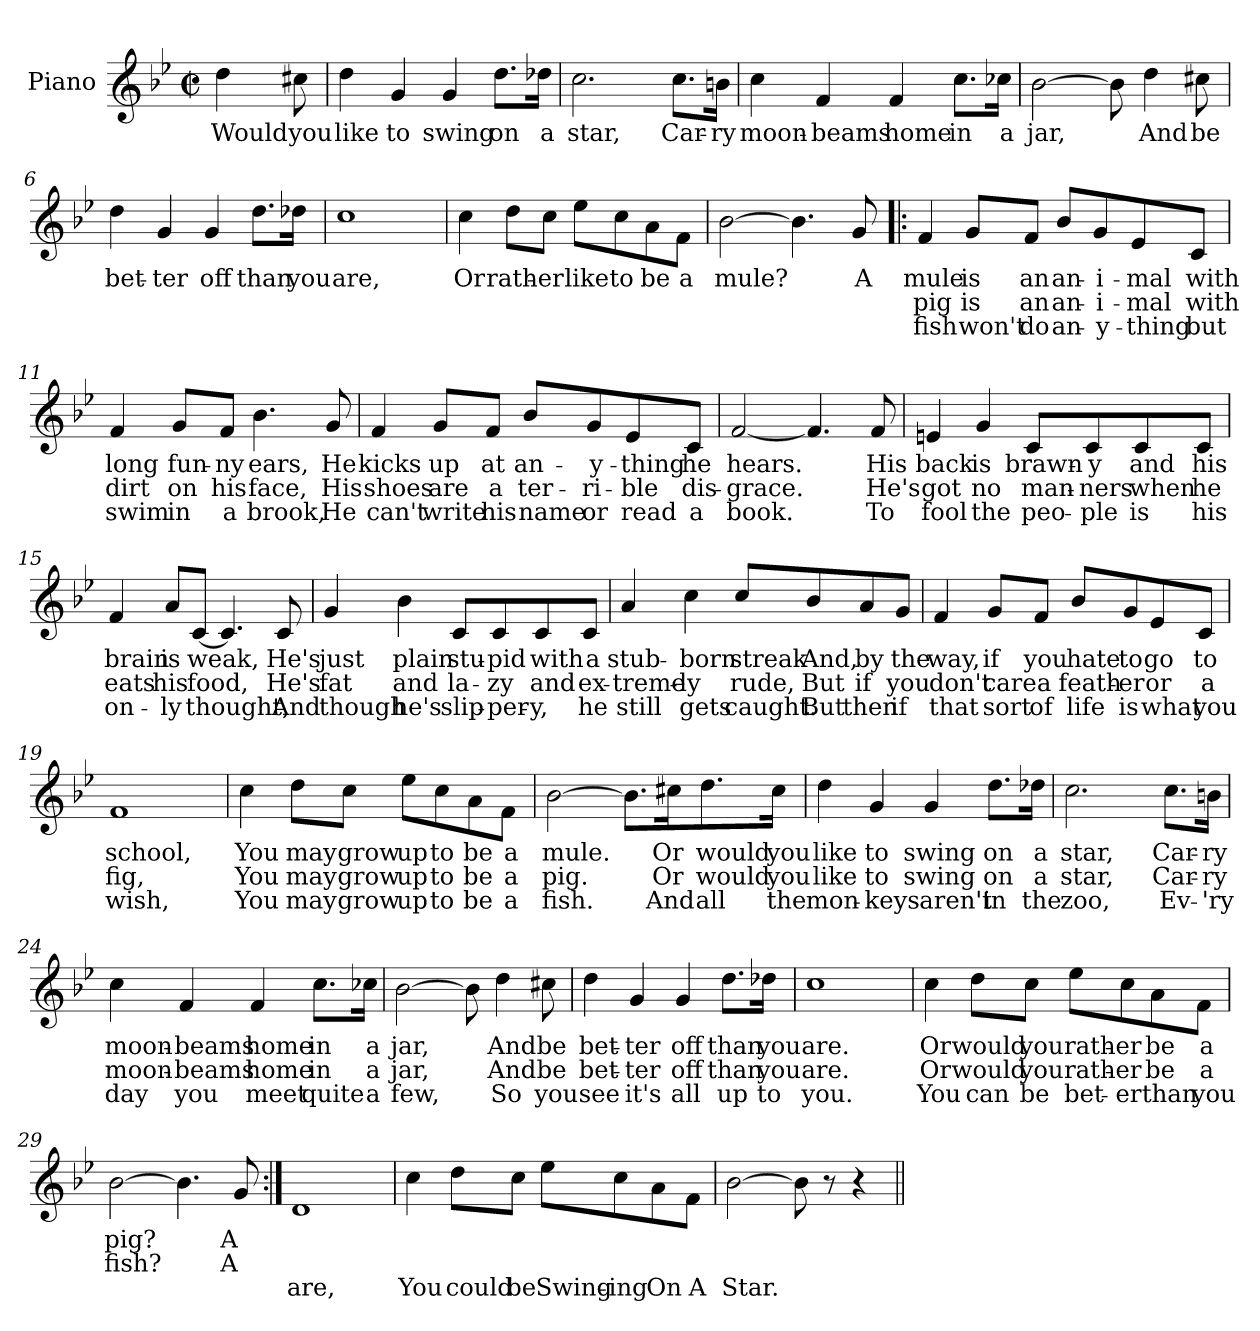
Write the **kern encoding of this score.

**kern	**text	**text	**text
*part1	*part1	*part1	*part1
*staff1	*staff1	*staff1	*staff1
*I"Piano	*	*	*
*I'Pno	*	*	*
*clefG2	*	*	*
*k[b-e-]	*	*	*
*B-:	*	*	*
*M2/2	*	*	*
*met(c|)	*	*	*
=1	=1	=1	=1
4dd\	Would	.	.
8cc#X\	you	.	.
=2	=2	=2	=2
4dd\	like	.	.
4g/	to	.	.
4g/	swing	.	.
8.dd\L	on	.	.
16dd-X\J	a	.	.
=3	=3	=3	=3
2.cc\	star,	.	.
8.cc\L	Car-	.	.
16bn\J	-ry	.	.
=4	=4	=4	=4
4cc\	moon-	.	.
4f/	-beams	.	.
4f/	home	.	.
8.cc\L	in	.	.
16cc-X\J	a	.	.
=5	=5	=5	=5
[2b-\	jar,	.	.
8b-\]	.	.	.
4dd\	And	.	.
8cc#X\	be	.	.
!!LO:LB:g=z
=6	=6	=6	=6
4dd\	bet-	.	.
4g/	-ter	.	.
4g/	off	.	.
8.dd\L	than	.	.
16dd-X\J	you	.	.
=7	=7	=7	=7
1cc	are,	.	.
=8	=8	=8	=8
4cc\	Or	.	.
8dd\L	rath-	.	.
8cc\J	-er	.	.
8ee-\L	like	.	.
8cc\	to	.	.
8a\	be	.	.
8f\J	a	.	.
=9	=9	=9	=9
[2b-\	mule?	.	.
4.b-\]	.	.	.
8g/	A	.	.
!!LO:LB:g=z
=10!|:	=10!|:	=10!|:	=10!|:
4f/	mule	pig	fish
8g/L	is	is	won't
8f/J	an	an	do
8b-/L	an-	an-	an-
8g/	-i-	i-	-y-
8e-/	-mal	-mal	-thing
8c/J	with	with	but
=11	=11	=11	=11
4f/	long	dirt	swim
8g/L	fun-	on	in
8f/J	-ny	his	a
4.b-\	ears,	face,	brook,
8g/	He	His	He
=12	=12	=12	=12
4f/	kicks	shoes	can't
8g/L	up	are	write
8f/J	at	a	his
8b-/L	an-	ter-	name
8g/	-y-	-ri-	or
8e-/	-thing	-ble	read
8c/J	he	dis-	a
=13	=13	=13	=13
[2f/	hears.	-grace.	book.
4.f/]	.	.	.
8f/	His	He's	To
!!LO:LB:g=z
=14	=14	=14	=14
4en/	back	got	fool
4g/	is	no	the
8c/L	brawn-	man-	peo-
8c/	-y	-ners	-ple
8c/	and	when	is
8c/J	his	he	his
=15	=15	=15	=15
4f/	brain	eats	on-
8a/L	is	his	-ly
[8c/J	weak,	food,	thought,
4.c/]	.	.	.
8c/	He's	He's	And
!!LO:LB:g=z
=16	=16	=16	=16
4g/	just	fat	though
4b-\	plain	and	he's
8c/L	stu-	la-	slip-
8c/	-pid	-zy	-per-
8c/	with	and	-y,
8c/J	a	ex-	he
=17	=17	=17	=17
4a/	stub-	-treme-	still
4cc\	-born	-ly	gets
8cc/L	streak	rude,	caught.
8b-/	And,	But	But
8a/	by	if	then
8g/J	the	you	if
!!LO:LB:g=z
=18	=18	=18	=18
4f/	way,	don't	that
8g/L	if	care	sort
8f/J	you	a	of
8b-/L	hate	feath-	life
8g/	to	-er	is
8e-/	go	or	what
8c/J	to	a	you
=19	=19	=19	=19
1f	school,	fig,	wish,
=20	=20	=20	=20
4cc\	You	You	You
8dd\L	may	may	may
8cc\J	grow	grow	grow
8ee-\L	up	up	up
8cc\	to	to	to
8a\	be	be	be
8f\J	a	a	a
!!LO:PB:g=z
=21	=21	=21	=21
[2b-\	mule.	pig.	fish.
8.b-\L]	.	.	.
16cc#X\	Or	Or	And
8.dd\	would	would	all
16cc#\J	you	you	the
=22	=22	=22	=22
4dd\	like	like	mon-
4g/	to	to	-keys
4g/	swing	swing	aren't
8.dd\L	on	on	in
16dd-X\J	a	a	the
!!LO:LB:g=z
=23	=23	=23	=23
2.cc\	star,	star,	zoo,
8.cc\L	Car-	Car-	Ev-
16bn\J	-ry	-ry	-'ry
=24	=24	=24	=24
4cc\	moon-	moon-	day
4f/	-beams	-beams	you
4f/	home	home	meet
8.cc\L	in	in	quite
16cc-X\J	a	a	a
=25	=25	=25	=25
[2b-\	jar,	jar,	few,
8b-\]	.	.	.
4dd\	And	And	So
8cc#X\	be	be	you
=26	=26	=26	=26
4dd\	bet-	bet-	see
4g/	-ter	-ter	it's
4g/	off	off	all
8.dd\L	than	than	up
16dd-X\J	you	you	to
=27	=27	=27	=27
1cc	are.	are.	you.
!!LO:LB:g=z
=28	=28	=28	=28
4cc\	Or	Or	You
8dd\L	would	would	can
8cc\J	you	you	be
8ee-\L	rath-	rath-	bet-
8cc\	-er	-er	-er
8a\	be	be	than
8f\J	a	a	you
=29	=29	=29	=29
[2b-\	pig?	fish?	.
4.b-\]	.	.	.
8g/	A	A	.
=30:|!	=30:|!	=30:|!	=30:|!
1d	.	.	are,
=31	=31	=31	=31
4cc\	.	.	You
8dd\L	.	.	could
8cc\J	.	.	be
8ee-\L	.	.	Swing-
8cc\	.	.	-ing
8a\	.	.	On
8f\J	.	.	A
=32	=32	=32	=32
[2b-\	.	.	Star.
8b-\]	.	.	.
8r	.	.	.
4r	.	.	.
=||	=||	=||	=||
*-	*-	*-	*-
